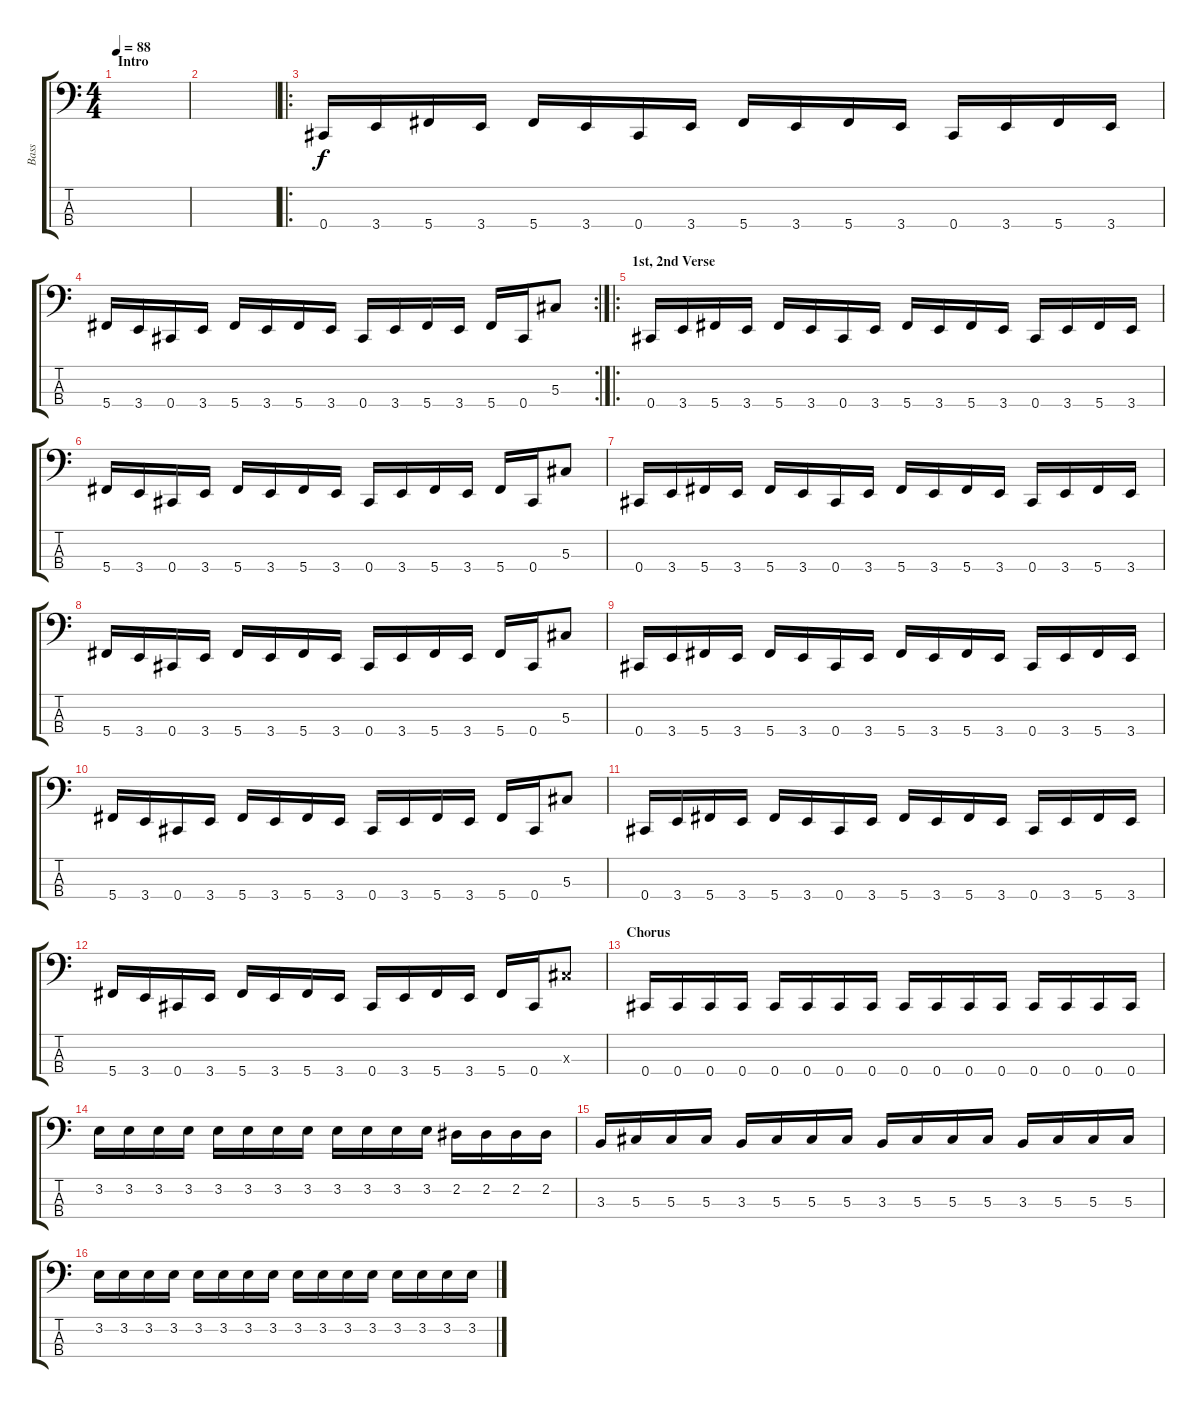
\track ("Bass" "Bass") {instrument electricbassfinger}
\staff {score tabs}
\tuning (Gb2 Db2 Ab1 Db1) {hide}
\ts (4 4)
\section ("" "Intro")
\tempo 88
\clef f4
\ks c
|
|
\ro
0.4.16 3.4.16 5.4.16 3.4.16 5.4.16 3.4.16 0.4.16 3.4.16 5.4.16 3.4.16 5.4.16 3.4.16 0.4.16 3.4.16 5.4.16 3.4.16 |
\rc 2
5.4.16 3.4.16 0.4.16 3.4.16 5.4.16 3.4.16 5.4.16 3.4.16 0.4.16 3.4.16 5.4.16 3.4.16 5.4.16 0.4.16 5.3.8 |
\ro
\section ("" "1st, 2nd Verse")
0.4.16 3.4.16 5.4.16 3.4.16 5.4.16 3.4.16 0.4.16 3.4.16 5.4.16 3.4.16 5.4.16 3.4.16 0.4.16 3.4.16 5.4.16 3.4.16 |
5.4.16 3.4.16 0.4.16 3.4.16 5.4.16 3.4.16 5.4.16 3.4.16 0.4.16 3.4.16 5.4.16 3.4.16 5.4.16 0.4.16 5.3.8 |
0.4.16 3.4.16 5.4.16 3.4.16 5.4.16 3.4.16 0.4.16 3.4.16 5.4.16 3.4.16 5.4.16 3.4.16 0.4.16 3.4.16 5.4.16 3.4.16 |
5.4.16 3.4.16 0.4.16 3.4.16 5.4.16 3.4.16 5.4.16 3.4.16 0.4.16 3.4.16 5.4.16 3.4.16 5.4.16 0.4.16 5.3.8 |
0.4.16 3.4.16 5.4.16 3.4.16 5.4.16 3.4.16 0.4.16 3.4.16 5.4.16 3.4.16 5.4.16 3.4.16 0.4.16 3.4.16 5.4.16 3.4.16 |
5.4.16 3.4.16 0.4.16 3.4.16 5.4.16 3.4.16 5.4.16 3.4.16 0.4.16 3.4.16 5.4.16 3.4.16 5.4.16 0.4.16 5.3.8 |
0.4.16 3.4.16 5.4.16 3.4.16 5.4.16 3.4.16 0.4.16 3.4.16 5.4.16 3.4.16 5.4.16 3.4.16 0.4.16 3.4.16 5.4.16 3.4.16 |
5.4.16 3.4.16 0.4.16 3.4.16 5.4.16 3.4.16 5.4.16 3.4.16 0.4.16 3.4.16 5.4.16 3.4.16 5.4.16 0.4.16 5.3{x}.8 |
\section ("" "Chorus")
0.4.16 0.4.16 0.4.16 0.4.16 0.4.16 0.4.16 0.4.16 0.4.16 0.4.16 0.4.16 0.4.16 0.4.16 0.4.16 0.4.16 0.4.16 0.4.16 |
3.2.16 3.2.16 3.2.16 3.2.16 3.2.16 3.2.16 3.2.16 3.2.16 3.2.16 3.2.16 3.2.16 3.2.16 2.2.16 2.2.16 2.2.16 2.2.16 |
3.3.16 5.3.16 5.3.16 5.3.16 3.3.16 5.3.16 5.3.16 5.3.16 3.3.16 5.3.16 5.3.16 5.3.16 3.3.16 5.3.16 5.3.16 5.3.16 |
3.2.16 3.2.16 3.2.16 3.2.16 3.2.16 3.2.16 3.2.16 3.2.16 3.2.16 3.2.16 3.2.16 3.2.16 3.2.16 3.2.16 3.2.16 3.2.16
